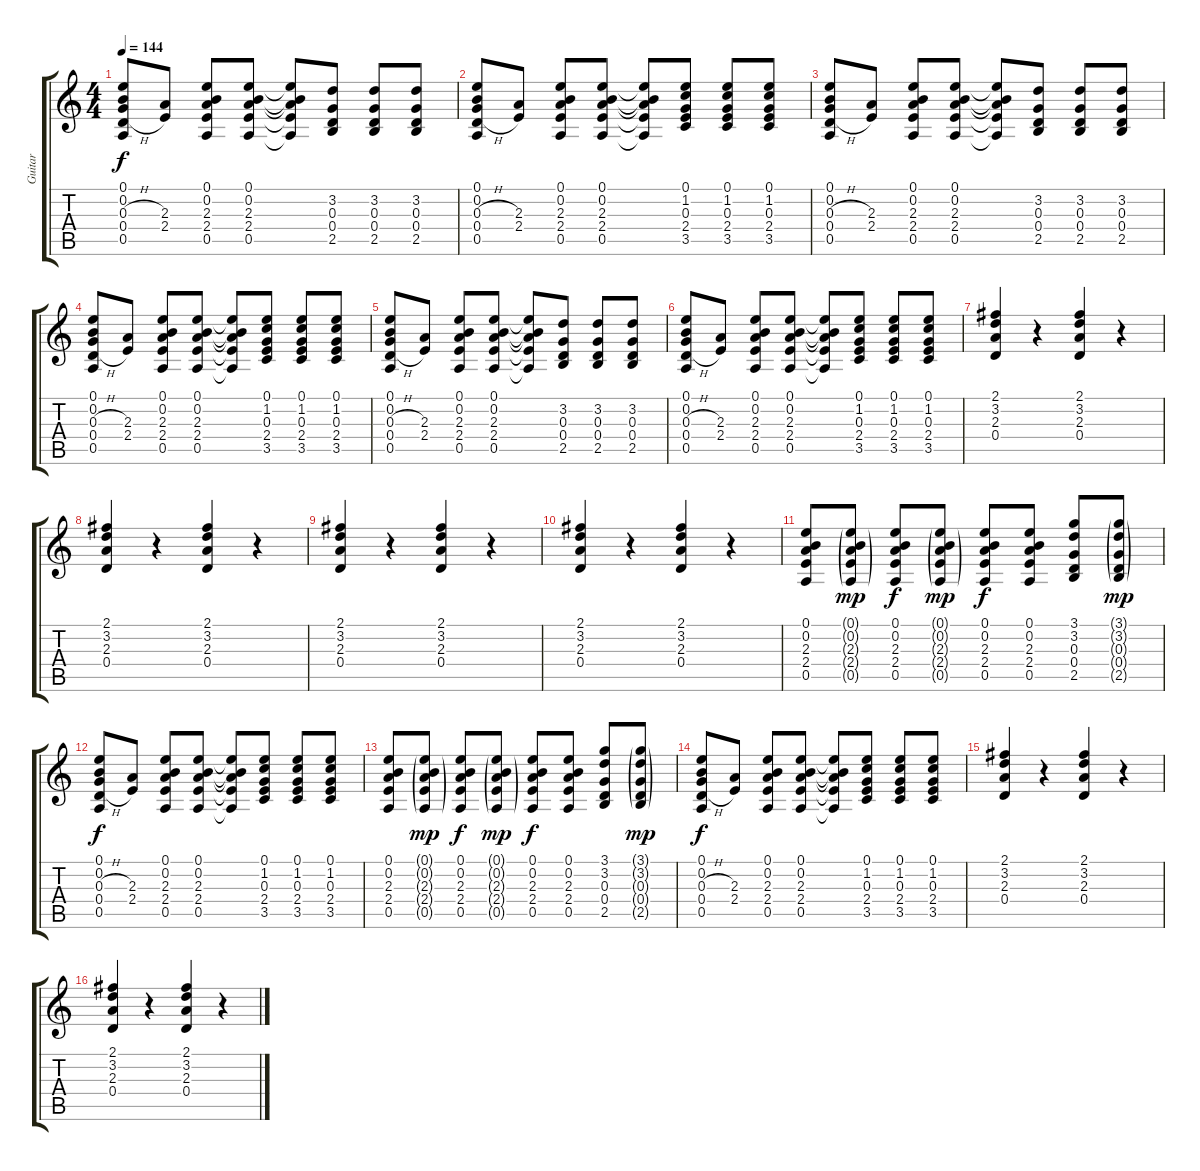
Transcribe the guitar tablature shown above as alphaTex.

\track ("Guitar" "Guitar") {instrument acousticguitarsteel}
\staff {score tabs}
\tuning (E4 B3 G3 D3 A2 E2) {hide}
\ts (4 4)
\tempo 144
\clef g2
\ks c
(0.1 0.2 0.3{h} 0.4{h} 0.5).8{dy f} (2.3 2.4).8 (0.1 0.2 2.3 2.4 0.5).8 (0.1 0.2 2.3 2.4 0.5).8 (0.1{t} 0.2{t} 2.3{t} 2.4{t} 0.5{t}).8 (3.2 0.3 0.4 2.5).8 (3.2 0.3 0.4 2.5).8 (3.2 0.3 0.4 2.5).8 |
(0.1 0.2 0.3{h} 0.4{h} 0.5).8 (2.3 2.4).8 (0.1 0.2 2.3 2.4 0.5).8 (0.1 0.2 2.3 2.4 0.5).8 (0.1{t} 0.2{t} 2.3{t} 2.4{t} 0.5{t}).8 (0.1 1.2 0.3 2.4 3.5).8 (0.1 1.2 0.3 2.4 3.5).8 (0.1 1.2 0.3 2.4 3.5).8 |
(0.1 0.2 0.3{h} 0.4{h} 0.5).8 (2.3 2.4).8 (0.1 0.2 2.3 2.4 0.5).8 (0.1 0.2 2.3 2.4 0.5).8 (0.1{t} 0.2{t} 2.3{t} 2.4{t} 0.5{t}).8 (3.2 0.3 0.4 2.5).8 (3.2 0.3 0.4 2.5).8 (3.2 0.3 0.4 2.5).8 |
(0.1 0.2 0.3{h} 0.4{h} 0.5).8 (2.3 2.4).8 (0.1 0.2 2.3 2.4 0.5).8 (0.1 0.2 2.3 2.4 0.5).8 (0.1{t} 0.2{t} 2.3{t} 2.4{t} 0.5{t}).8 (0.1 1.2 0.3 2.4 3.5).8 (0.1 1.2 0.3 2.4 3.5).8 (0.1 1.2 0.3 2.4 3.5).8 |
(0.1 0.2 0.3{h} 0.4{h} 0.5).8 (2.3 2.4).8 (0.1 0.2 2.3 2.4 0.5).8 (0.1 0.2 2.3 2.4 0.5).8 (0.1{t} 0.2{t} 2.3{t} 2.4{t} 0.5{t}).8 (3.2 0.3 0.4 2.5).8 (3.2 0.3 0.4 2.5).8 (3.2 0.3 0.4 2.5).8 |
(0.1 0.2 0.3{h} 0.4{h} 0.5).8 (2.3 2.4).8 (0.1 0.2 2.3 2.4 0.5).8 (0.1 0.2 2.3 2.4 0.5).8 (0.1{t} 0.2{t} 2.3{t} 2.4{t} 0.5{t}).8 (0.1 1.2 0.3 2.4 3.5).8 (0.1 1.2 0.3 2.4 3.5).8 (0.1 1.2 0.3 2.4 3.5).8 |
(2.1 3.2 2.3 0.4).4 r.4 (2.1 3.2 2.3 0.4).4 r.4 |
(2.1 3.2 2.3 0.4).4 r.4 (2.1 3.2 2.3 0.4).4 r.4 |
(2.1 3.2 2.3 0.4).4 r.4 (2.1 3.2 2.3 0.4).4 r.4 |
(2.1 3.2 2.3 0.4).4 r.4 (2.1 3.2 2.3 0.4).4 r.4 |
(0.1 0.2 2.3 2.4 0.5).8 (0.1{g} 0.2{g} 2.3{g} 2.4{g} 0.5{g}).8{dy mp} (0.1 0.2 2.3 2.4 0.5).8{dy f} (0.1{g} 0.2{g} 2.3{g} 2.4{g} 0.5{g}).8{dy mp} (0.1 0.2 2.3 2.4 0.5).8{dy f} (0.1 0.2 2.3 2.4 0.5).8 (3.1 3.2 0.3 0.4 2.5).8 (3.1{g} 3.2{g} 0.3{g} 0.4{g} 2.5{g}).8{dy mp} |
(0.1 0.2 0.3{h} 0.4{h} 0.5).8{dy f} (2.3 2.4).8 (0.1 0.2 2.3 2.4 0.5).8 (0.1 0.2 2.3 2.4 0.5).8 (0.1{t} 0.2{t} 2.3{t} 2.4{t} 0.5{t}).8 (0.1 1.2 0.3 2.4 3.5).8 (0.1 1.2 0.3 2.4 3.5).8 (0.1 1.2 0.3 2.4 3.5).8 |
(0.1 0.2 2.3 2.4 0.5).8 (0.1{g} 0.2{g} 2.3{g} 2.4{g} 0.5{g}).8{dy mp} (0.1 0.2 2.3 2.4 0.5).8{dy f} (0.1{g} 0.2{g} 2.3{g} 2.4{g} 0.5{g}).8{dy mp} (0.1 0.2 2.3 2.4 0.5).8{dy f} (0.1 0.2 2.3 2.4 0.5).8 (3.1 3.2 0.3 0.4 2.5).8 (3.1{g} 3.2{g} 0.3{g} 0.4{g} 2.5{g}).8{dy mp} |
(0.1 0.2 0.3{h} 0.4{h} 0.5).8{dy f} (2.3 2.4).8 (0.1 0.2 2.3 2.4 0.5).8 (0.1 0.2 2.3 2.4 0.5).8 (0.1{t} 0.2{t} 2.3{t} 2.4{t} 0.5{t}).8 (0.1 1.2 0.3 2.4 3.5).8 (0.1 1.2 0.3 2.4 3.5).8 (0.1 1.2 0.3 2.4 3.5).8 |
(2.1 3.2 2.3 0.4).4 r.4 (2.1 3.2 2.3 0.4).4 r.4 |
(2.1 3.2 2.3 0.4).4 r.4 (2.1 3.2 2.3 0.4).4 r.4
